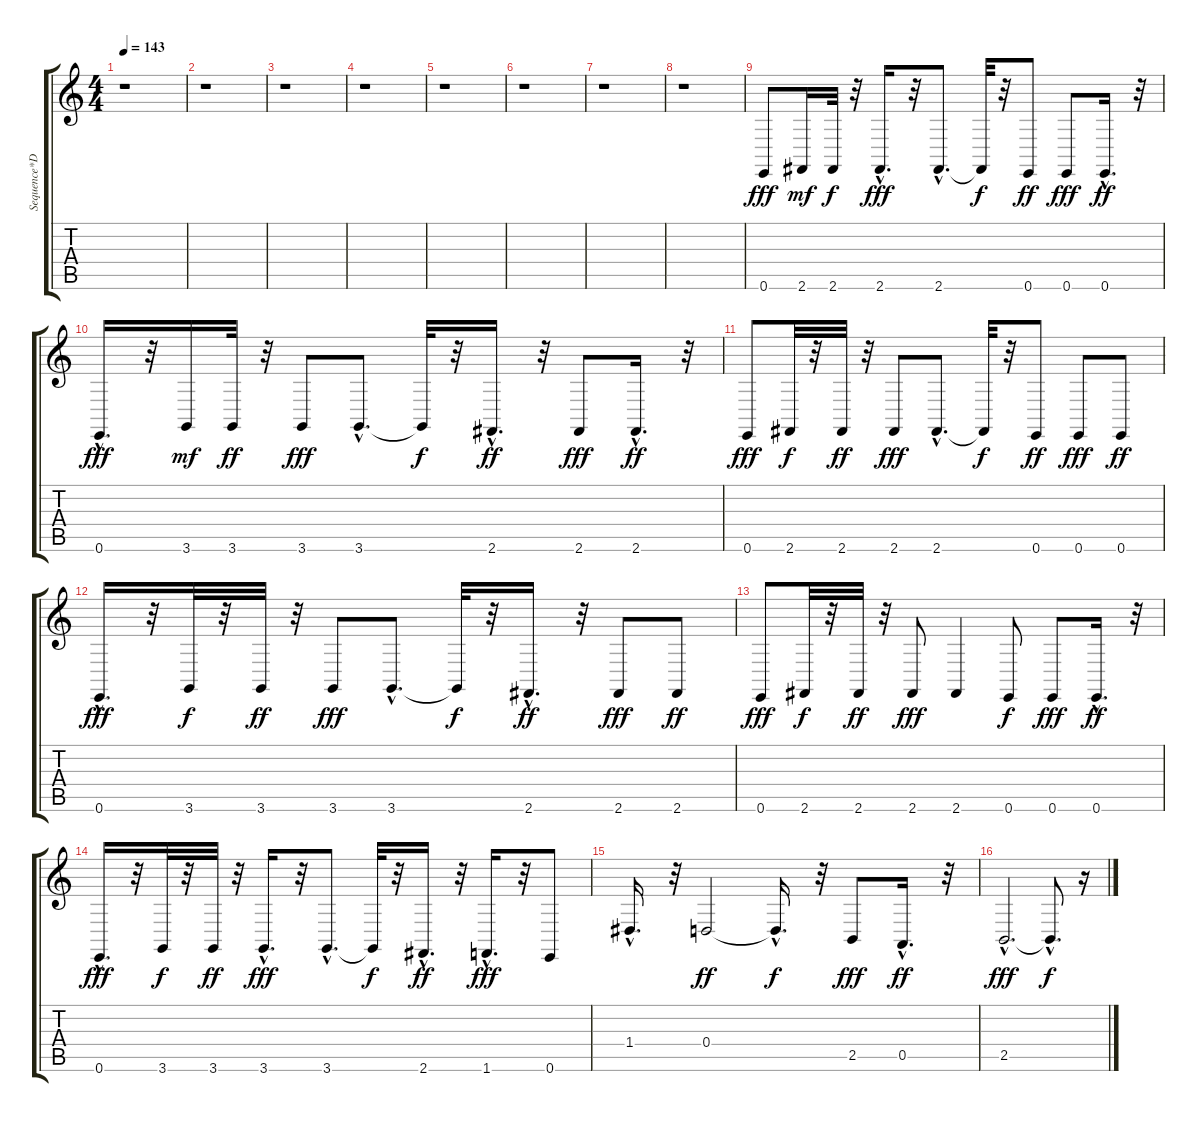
\track ("Sequence*Demixed 09" "Sequence*D") {instrument dulcimer}
\staff {score tabs}
\tuning (E4 B3 G3 D3 A2 E2) {hide}
\ts (4 4)
\tempo 143
\clef g2
\ks c
r.1{dy fff instrument dulcimer} |
r.1 |
r.1 |
r.1 |
r.1 |
r.1 |
r.1 |
r.1 |
0.6.8 2.6.16{dy mf} 2.6.32{dy f} r.32 2.6{hac}.16{d dy fff} r.32 2.6{hac}.8{d} 2.6{t}.32{dy f} r.32 0.6.8{dy ff} 0.6.8{dy fff} 0.6{hac}.16{d dy ff} r.32 |
0.6{hac}.16{d dy fff} r.32 3.6.16{dy mf} 3.6.32{dy ff} r.32 3.6.8{dy fff} 3.6{hac}.8{d} 3.6{t}.32{dy f} r.32 2.6{hac}.16{d dy ff} r.32 2.6.8{dy fff} 2.6{hac}.16{d dy ff} r.32 |
0.6.8{dy fff} 2.6.32{dy f} r.32 2.6.32{dy ff} r.32 2.6.8{dy fff} 2.6{hac}.8{d} 2.6{t}.32{dy f} r.32 0.6.8{dy ff} 0.6.8{dy fff} 0.6.8{dy ff} |
0.6{hac}.16{d dy fff} r.32 3.6.32{dy f} r.32 3.6.32{dy ff} r.32 3.6.8{dy fff} 3.6{hac}.8{d} 3.6{t}.32{dy f} r.32 2.6{hac}.16{d dy ff} r.32 2.6.8{dy fff} 2.6.8{dy ff} |
0.6.8{dy fff} 2.6.32{dy f} r.32 2.6.32{dy ff} r.32 2.6.8{dy fff} 2.6.4 0.6.8{dy f} 0.6.8{dy fff} 0.6{hac}.16{d dy ff} r.32 |
0.6{hac}.16{d dy fff} r.32 3.6.32{dy f} r.32 3.6.32{dy ff} r.32 3.6{hac}.16{d dy fff} r.32 3.6{hac}.8{d} 3.6{t}.32{dy f} r.32 2.6{hac}.16{d dy ff} r.32 1.6{hac}.16{d dy fff} r.32 0.6.8 |
1.4{hac}.16{d} r.32 0.4.2{dy ff} 0.4{hac t}.16{d dy f} r.32 2.5.8{dy fff} 0.5{hac}.16{d dy ff} r.32 |
2.5{hac}.2{d dy fff} 2.5{hac t}.8{d dy f} r.16
